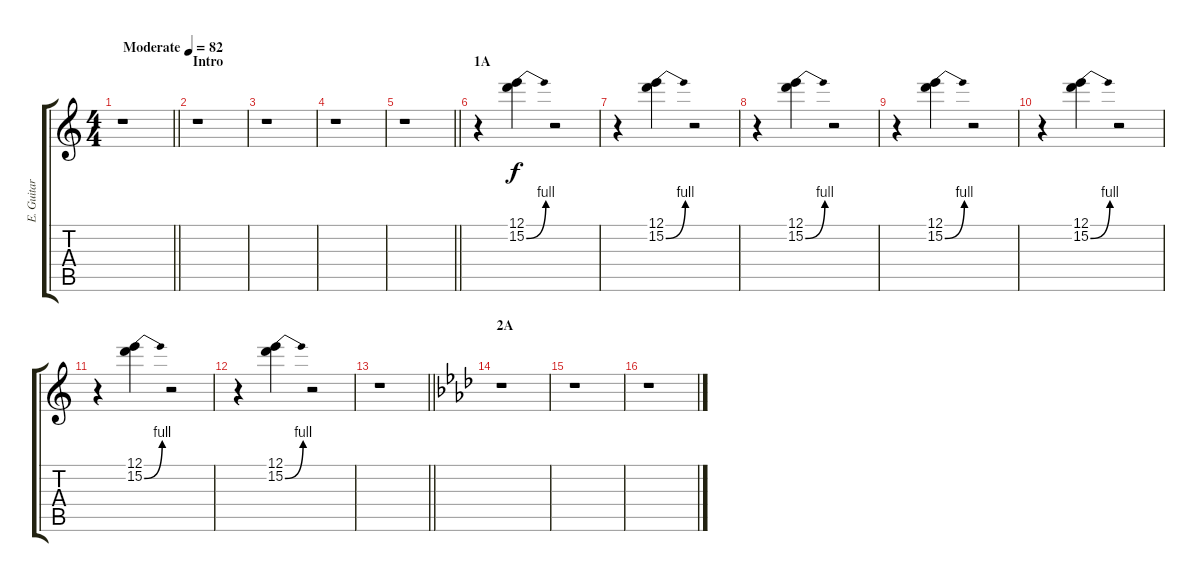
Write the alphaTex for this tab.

\track ("E. Guitar II" "E. Guitar ") {instrument overdrivenguitar}
\staff {score tabs}
\tuning (E4 B3 G3 D3 A2 E2) {hide}
\ts (4 4)
\tempo (82 "Moderate")
\clef g2
\barLineRight lightlight
\ks c
r.1{dy f instrument overdrivenguitar} |
\section ("" "Intro")
r.1 |
r.1 |
r.1 |
\barLineRight lightlight
r.1 |
\section ("" "1A")
r.4 (12.1 15.2{be (bend 0 0 60 4)}).4 r.2 |
r.4 (12.1 15.2{be (bend 0 0 60 4)}).4 r.2 |
r.4 (12.1 15.2{be (bend 0 0 60 4)}).4 r.2 |
r.4 (12.1 15.2{be (bend 0 0 60 4)}).4 r.2 |
r.4 (12.1 15.2{be (bend 0 0 60 4)}).4 r.2 |
r.4 (12.1 15.2{be (bend 0 0 60 4)}).4 r.2 |
r.4 (12.1 15.2{be (bend 0 0 60 4)}).4 r.2 |
\barLineRight lightlight
r.1 |
\section ("" "2A")
\ks ab
r.1 |
r.1 |
r.1
